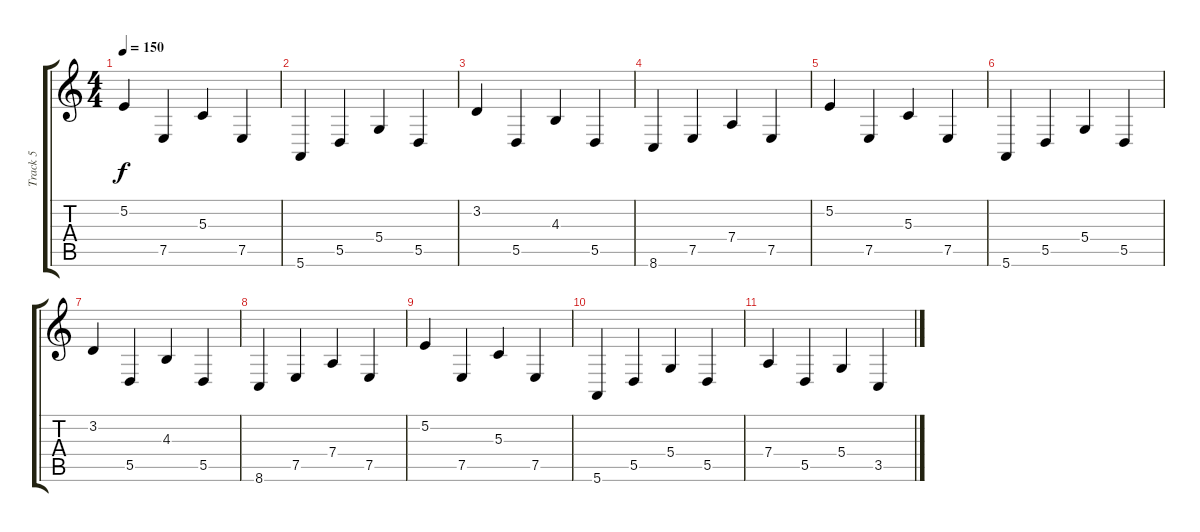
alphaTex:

\track ("Track 5" "Track 5") {instrument acousticgrandpiano}
\staff {score tabs}
\tuning (E4 B3 G3 D3 A2 E2) {hide}
\ts (4 4)
\tempo 150
\clef g2
\ks c
5.2.4{dy f} 7.5.4 5.3.4 7.5.4 |
5.6.4 5.5.4 5.4.4 5.5.4 |
3.2.4 5.5.4 4.3.4 5.5.4 |
8.6.4 7.5.4 7.4.4 7.5.4 |
5.2.4 7.5.4 5.3.4 7.5.4 |
5.6.4 5.5.4 5.4.4 5.5.4 |
3.2.4 5.5.4 4.3.4 5.5.4 |
8.6.4 7.5.4 7.4.4 7.5.4 |
5.2.4 7.5.4 5.3.4 7.5.4 |
5.6.4 5.5.4 5.4.4 5.5.4 |
7.4.4 5.5.4 5.4.4 3.5.4
